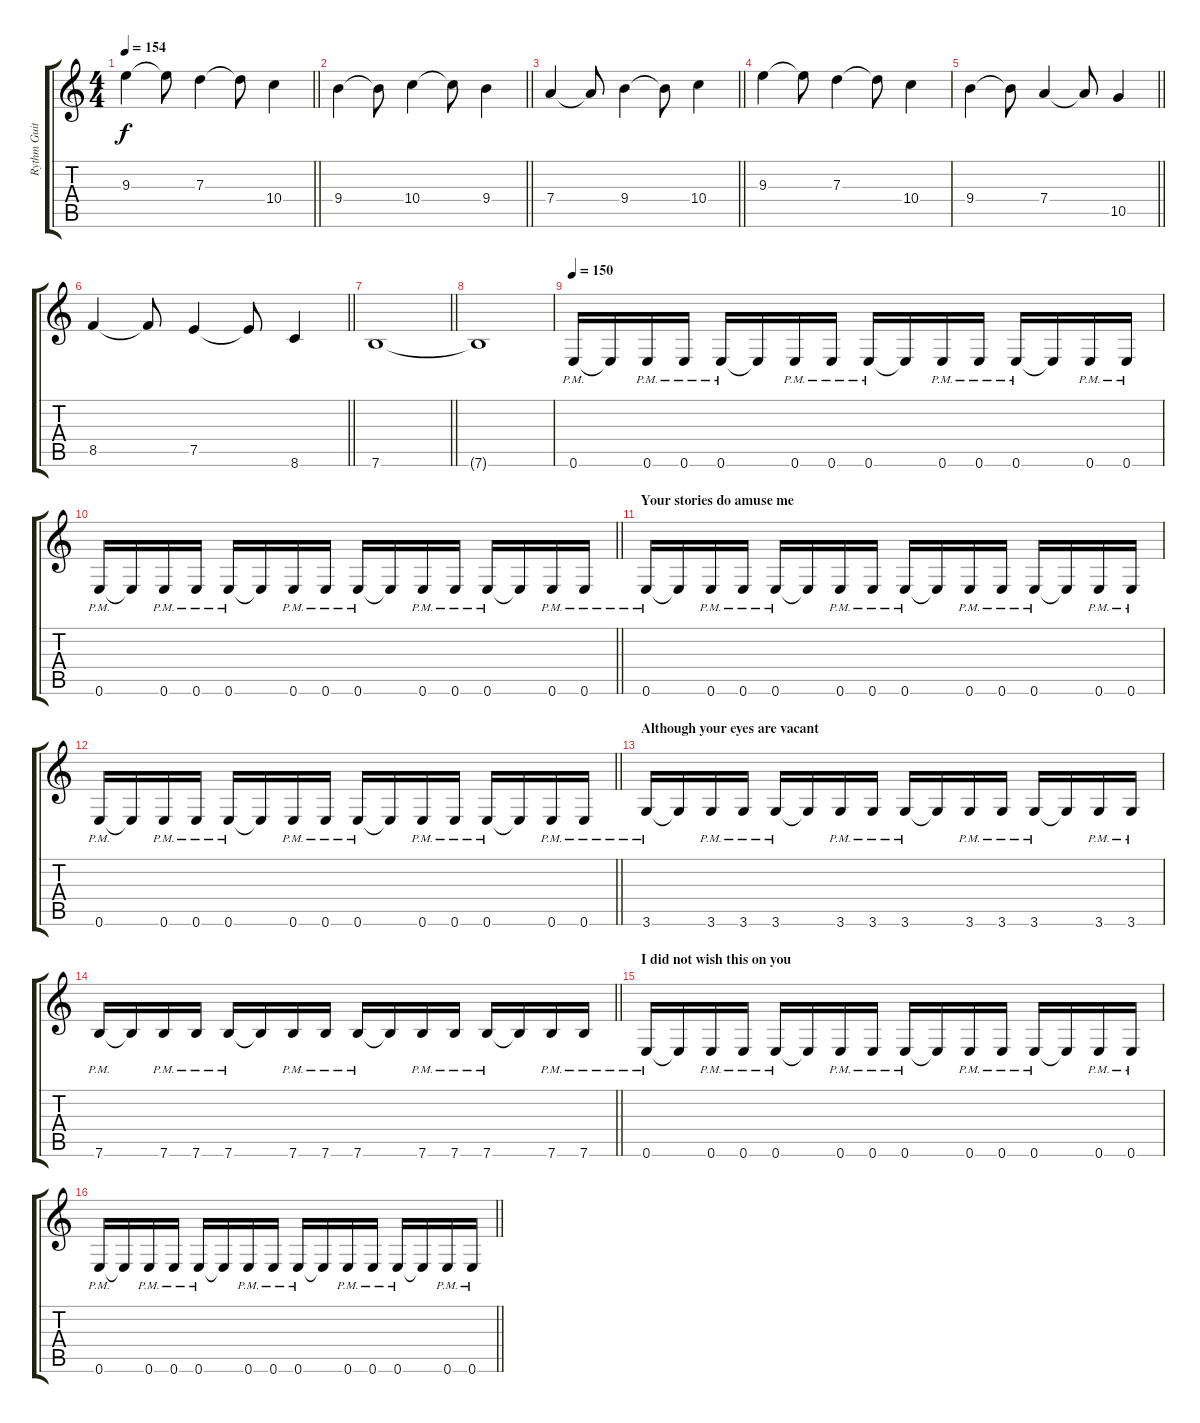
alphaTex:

\track ("Rythm Guitar" "Rythm Guit") {instrument distortionguitar}
\staff {score tabs}
\tuning (E4 B3 G3 D3 A2 E2) {hide}
\ts (4 4)
\tempo 154
\clef g2
\barLineRight lightlight
\ks c
9.3.4{dy f} 9.3{t}.8 7.3.4 7.3{t}.8 10.4.4 |
\barLineRight lightlight
9.4.4 9.4{t}.8 10.4.4 10.4{t}.8 9.4.4 |
\barLineRight lightlight
7.4.4 7.4{t}.8 9.4.4 9.4{t}.8 10.4.4 |
9.3.4 9.3{t}.8 7.3.4 7.3{t}.8 10.4.4 |
\barLineRight lightlight
9.4.4 9.4{t}.8 7.4.4 7.4{t}.8 10.5.4 |
\barLineRight lightlight
8.5.4 8.5{t}.8 7.5.4 7.5{t}.8 8.6.4 |
\barLineRight lightlight
7.6.1 |
7.6{t}.1 |
\tempo 150
0.6{pm}.16 0.6{t}.16 0.6{pm}.16 0.6{pm}.16 0.6{pm}.16 0.6{t}.16 0.6{pm}.16 0.6{pm}.16 0.6{pm}.16 0.6{t}.16 0.6{pm}.16 0.6{pm}.16 0.6{pm}.16 0.6{t}.16 0.6{pm}.16 0.6{pm}.16 |
\barLineRight lightlight
0.6{pm}.16 0.6{t}.16 0.6{pm}.16 0.6{pm}.16 0.6{pm}.16 0.6{t}.16 0.6{pm}.16 0.6{pm}.16 0.6{pm}.16 0.6{t}.16 0.6{pm}.16 0.6{pm}.16 0.6{pm}.16 0.6{t}.16 0.6{pm}.16 0.6{pm}.16 |
\section ("" "Your stories do amuse me")
0.6{pm}.16 0.6{t}.16 0.6{pm}.16 0.6{pm}.16 0.6{pm}.16 0.6{t}.16 0.6{pm}.16 0.6{pm}.16 0.6{pm}.16 0.6{t}.16 0.6{pm}.16 0.6{pm}.16 0.6{pm}.16 0.6{t}.16 0.6{pm}.16 0.6{pm}.16 |
\barLineRight lightlight
0.6{pm}.16 0.6{t}.16 0.6{pm}.16 0.6{pm}.16 0.6{pm}.16 0.6{t}.16 0.6{pm}.16 0.6{pm}.16 0.6{pm}.16 0.6{t}.16 0.6{pm}.16 0.6{pm}.16 0.6{pm}.16 0.6{t}.16 0.6{pm}.16 0.6{pm}.16 |
\section ("" "Although your eyes are vacant")
3.6{pm}.16 3.6{t}.16 3.6{pm}.16 3.6{pm}.16 3.6{pm}.16 3.6{t}.16 3.6{pm}.16 3.6{pm}.16 3.6{pm}.16 3.6{t}.16 3.6{pm}.16 3.6{pm}.16 3.6{pm}.16 3.6{t}.16 3.6{pm}.16 3.6{pm}.16 |
\barLineRight lightlight
7.6{pm}.16 7.6{t}.16 7.6{pm}.16 7.6{pm}.16 7.6{pm}.16 7.6{t}.16 7.6{pm}.16 7.6{pm}.16 7.6{pm}.16 7.6{t}.16 7.6{pm}.16 7.6{pm}.16 7.6{pm}.16 7.6{t}.16 7.6{pm}.16 7.6{pm}.16 |
\section ("" "I did not wish this on you")
0.6{pm}.16 0.6{t}.16 0.6{pm}.16 0.6{pm}.16 0.6{pm}.16 0.6{t}.16 0.6{pm}.16 0.6{pm}.16 0.6{pm}.16 0.6{t}.16 0.6{pm}.16 0.6{pm}.16 0.6{pm}.16 0.6{t}.16 0.6{pm}.16 0.6{pm}.16 |
\barLineRight lightlight
0.6{pm}.16 0.6{t}.16 0.6{pm}.16 0.6{pm}.16 0.6{pm}.16 0.6{t}.16 0.6{pm}.16 0.6{pm}.16 0.6{pm}.16 0.6{t}.16 0.6{pm}.16 0.6{pm}.16 0.6{pm}.16 0.6{t}.16 0.6{pm}.16 0.6{pm}.16
